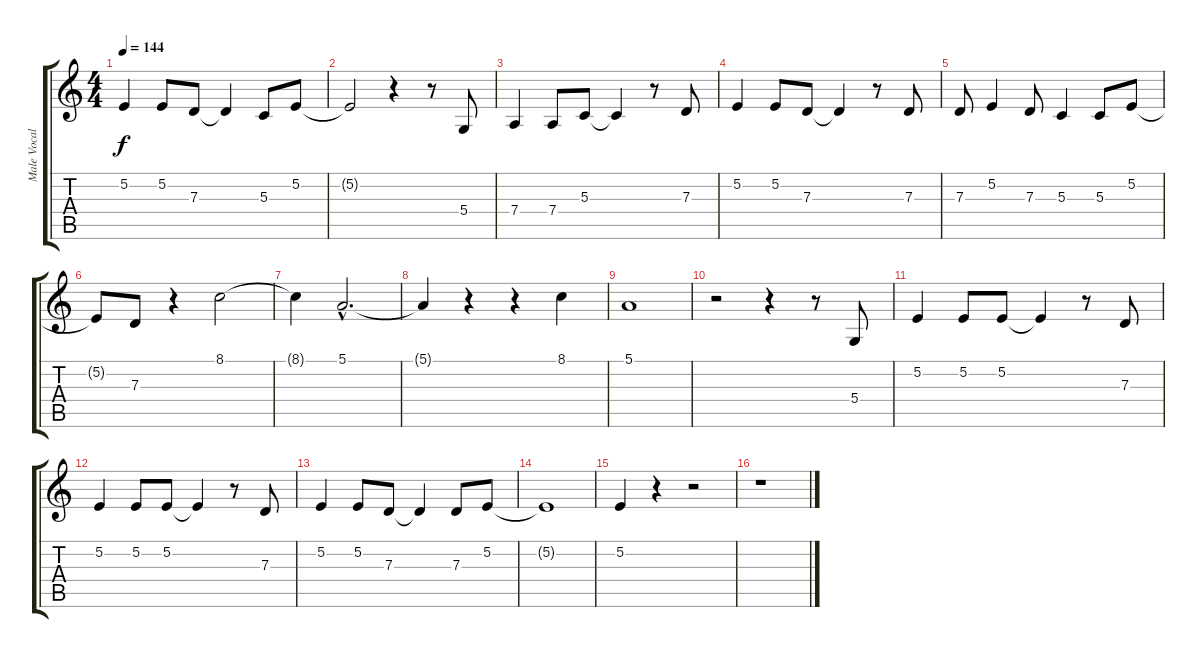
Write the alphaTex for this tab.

\track ("Male Vocals" "Male Vocal") {instrument harmonica}
\staff {score tabs}
\tuning (E4 B3 G3 D3 A2 E2) {hide}
\ts (4 4)
\tempo 144
\clef g2
\ks c
5.2.4{dy f} 5.2.8 7.3.8 7.3{t}.4 5.3.8 5.2.8 |
5.2{t}.2 r.4 r.8 5.4.8 |
7.4.4 7.4.8 5.3.8 5.3{t}.4 r.8 7.3.8 |
5.2.4 5.2.8 7.3.8 7.3{t}.4 r.8 7.3.8 |
7.3.8 5.2.4 7.3.8 5.3.4 5.3.8 5.2.8 |
5.2{t}.8 7.3.8 r.4 8.1.2 |
8.1{t}.4 5.1{hac}.2{d} |
5.1{t}.4 r.4 r.4 8.1.4 |
5.1.1 |
r.2 r.4 r.8 5.4.8 |
5.2.4 5.2.8 5.2.8 5.2{t}.4 r.8 7.3.8 |
5.2.4 5.2.8 5.2.8 5.2{t}.4 r.8 7.3.8 |
5.2.4 5.2.8 7.3.8 7.3{t}.4 7.3.8 5.2.8 |
5.2{t}.1 |
5.2.4 r.4 r.2 |
r.1
